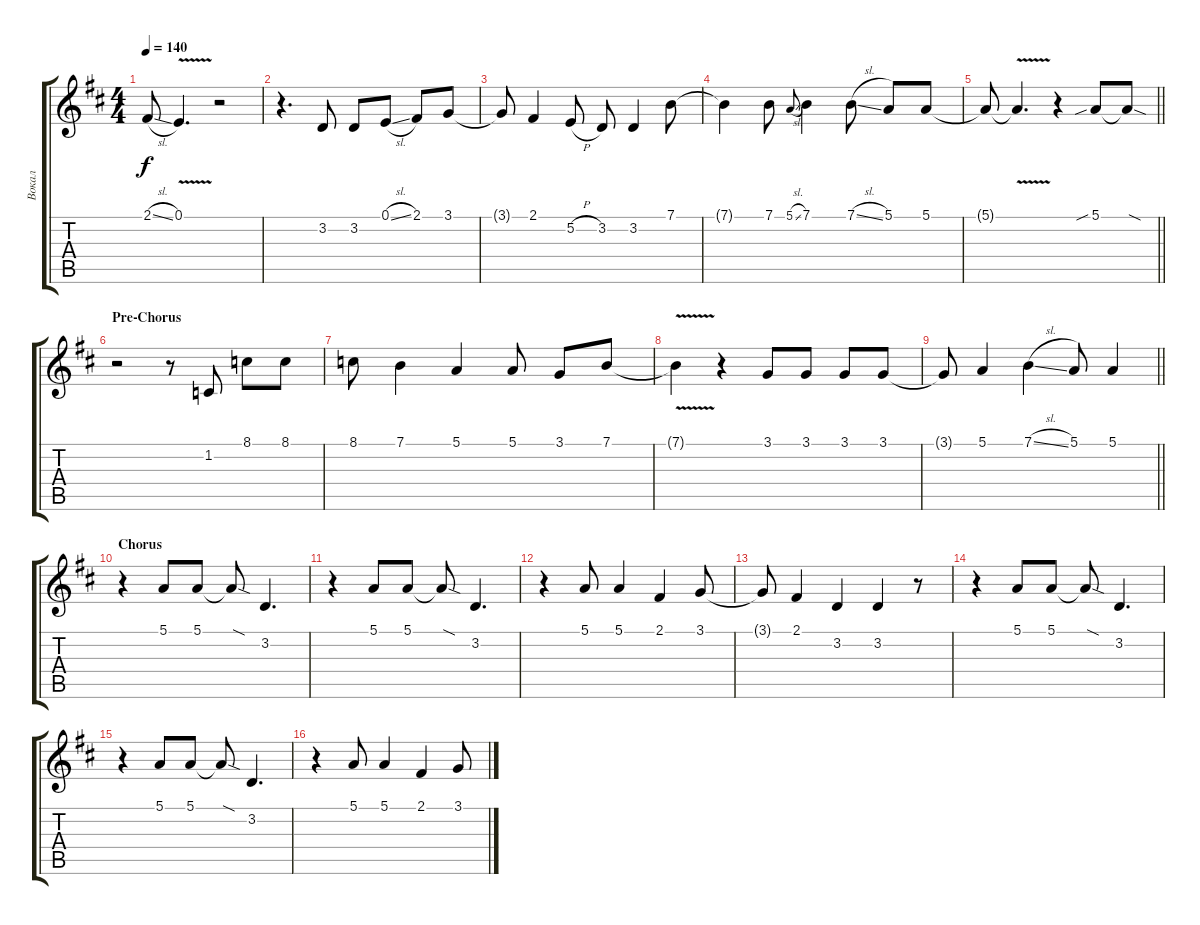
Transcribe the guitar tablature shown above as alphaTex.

\track ("Вокал" "Вокал") {instrument trumpet}
\staff {score tabs}
\tuning (E4 B3 G3 D3 A2 E2) {hide}
\ts (4 4)
\tempo 140
\clef g2
\ks bminor
2.1{sl t}.8{dy f} 0.1{v}.4{d} r.2 |
r.4{d} 3.2.8 3.2.8 0.1{sl}.8 2.1.8 3.1.8 |
3.1{t}.8 2.1.4 5.2{h}.8 3.2.8 3.2.4 7.1.8 |
7.1{t}.4 7.1.8 5.1{sl}.8{gr onbeat} 7.1.4 7.1{sl}.8 5.1.8 5.1.8 |
\barLineRight lightlight
5.1{t}.8 5.1{v t}.4{d} r.4 5.1{sib}.8 5.1{sod t}.8 |
\section ("" "Pre-Chorus")
r.2 r.8 1.2.8 8.1.8 8.1.8 |
8.1.8 7.1.4 5.1.4 5.1.8 3.1.8 7.1.8 |
7.1{v t}.4 r.4 3.1.8 3.1.8 3.1.8 3.1.8 |
\barLineRight lightlight
3.1{t}.8 5.1.4 7.1{sl}.4 5.1.8 5.1.4 |
\section ("" "Chorus")
r.4 5.1.8 5.1.8 5.1{sod t}.8 3.2.4{d} |
r.4 5.1.8 5.1.8 5.1{sod t}.8 3.2.4{d} |
r.4 5.1.8 5.1.4 2.1.4 3.1.8 |
3.1{t}.8 2.1.4 3.2.4 3.2.4 r.8 |
r.4 5.1.8 5.1.8 5.1{sod t}.8 3.2.4{d} |
r.4 5.1.8 5.1.8 5.1{sod t}.8 3.2.4{d} |
r.4 5.1.8 5.1.4 2.1.4 3.1.8
